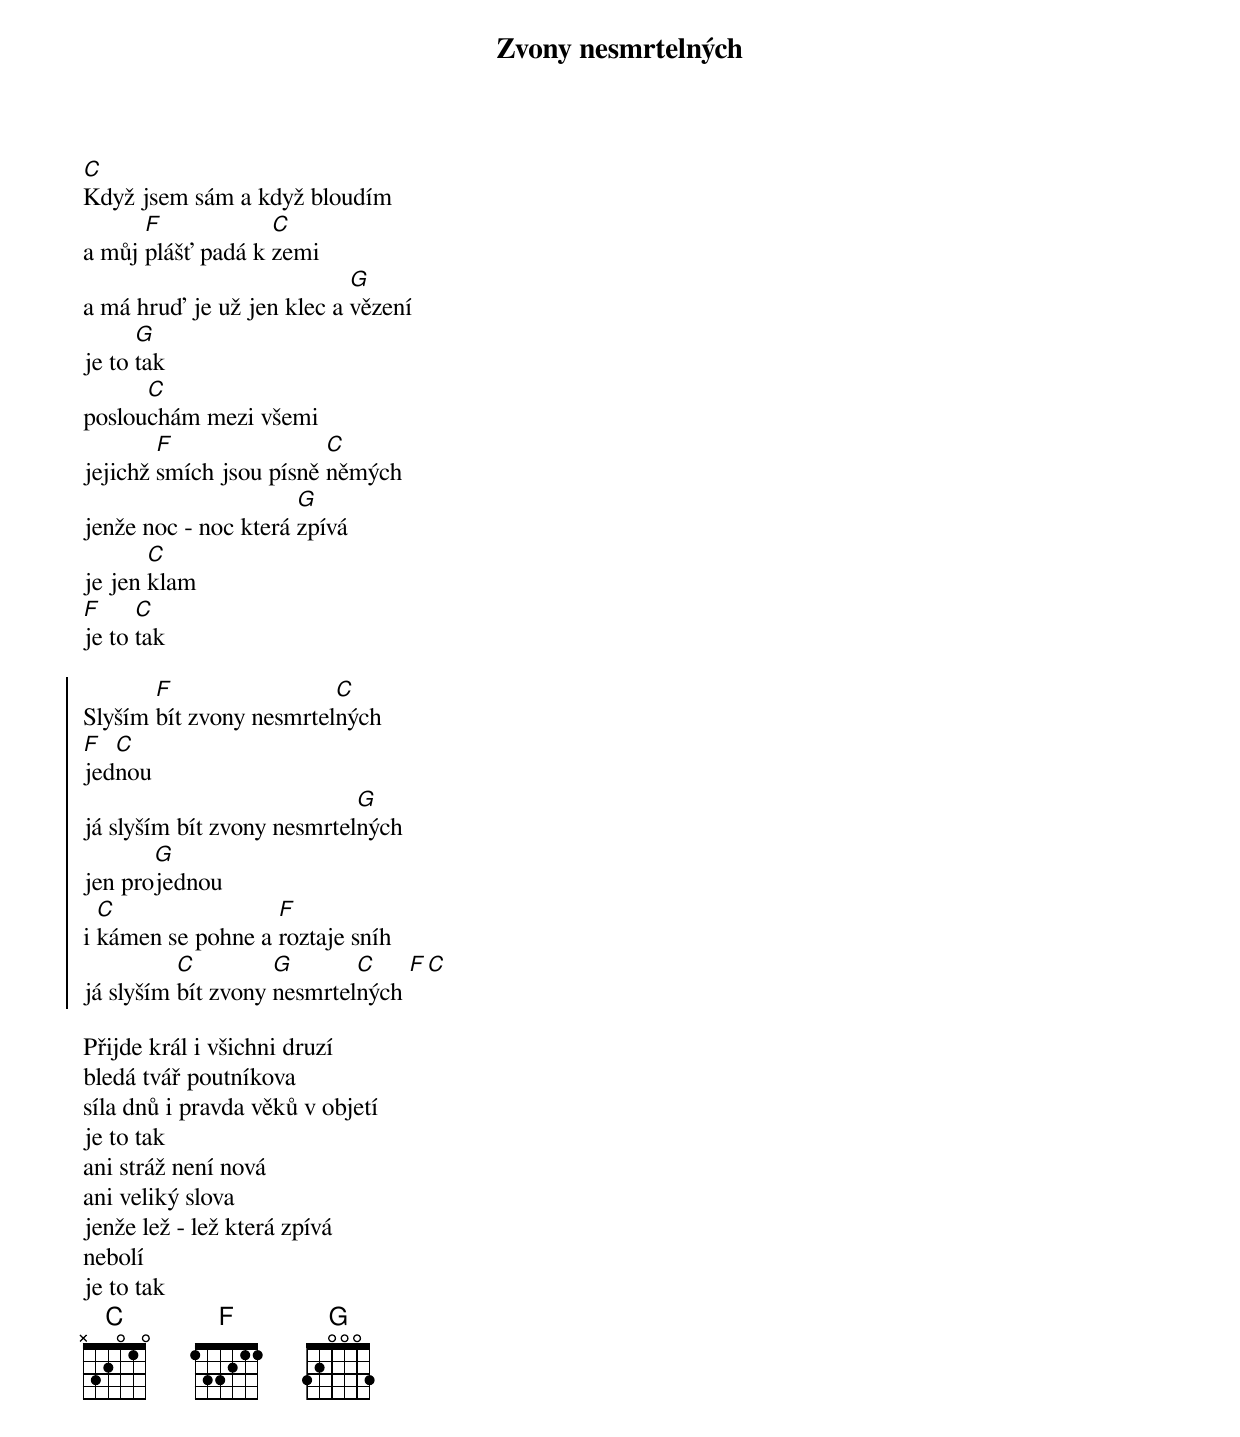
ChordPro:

{title: Zvony nesmrtelných}

[C]Když jsem sám a když bloudím
a můj [F]plášť padá k [C]zemi
a má hruď je už jen klec a [G]vězení
je to [G]tak
poslou[C]chám mezi všemi
jejichž [F]smích jsou písně [C]němých
jenže noc - noc která [G]zpívá
je jen [C]klam
[F]je to [C]tak

{start_of_chorus}
Slyším [F]bít zvony nesmrtel[C]ných
[F]jed[C]nou
já slyším bít zvony nesmrtel[G]ných
jen pro[G]jednou
i [C]kámen se pohne a [F]roztaje sníh
já slyším [C]bít zvony [G]nesmrtel[C]ných [F][C]
{end_of_chorus}

Přijde král i všichni druzí
bledá tvář poutníkova
síla dnů i pravda věků v objetí
je to tak
ani stráž není nová
ani veliký slova
jenže lež - lež která zpívá
nebolí
je to tak
